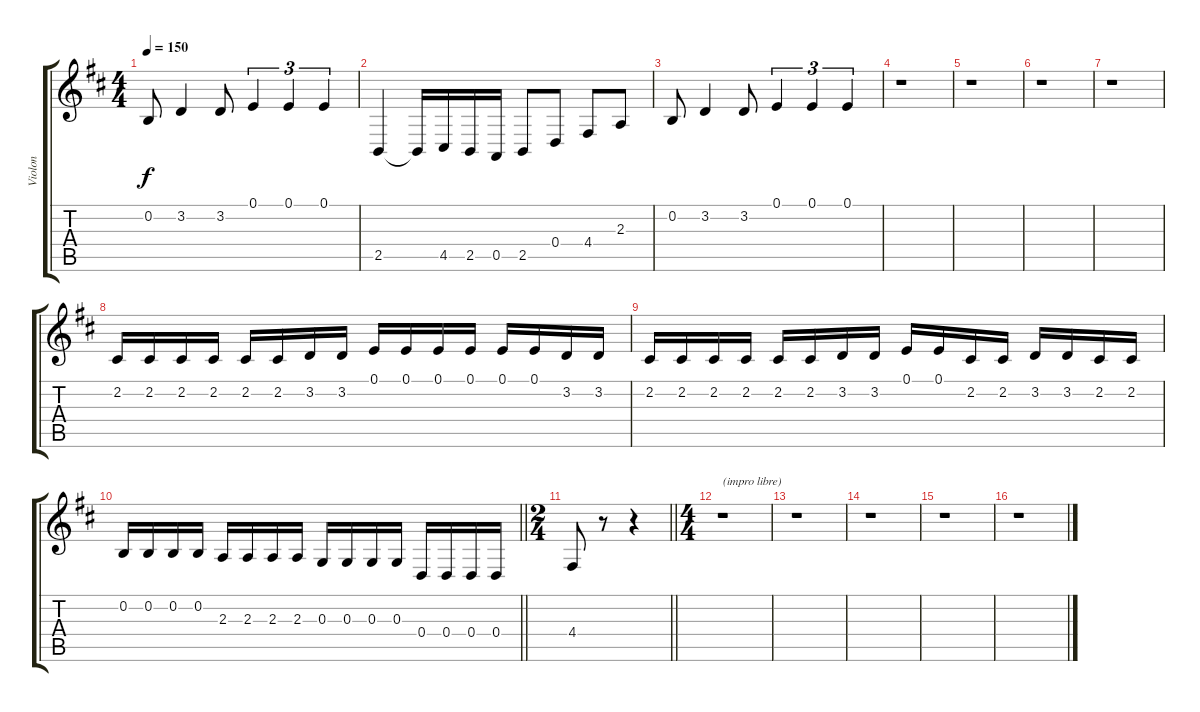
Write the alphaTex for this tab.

\track ("Violon" "Violon") {instrument violin}
\staff {score tabs}
\tuning (E4 B3 G3 D3 A2 E2) {hide}
\ts (4 4)
\tempo 150
\clef g2
\ks d
0.2.8{dy f} 3.2.4 3.2.8 0.1.4{tu (3 2)} 0.1.4{tu (3 2)} 0.1.4{tu (3 2)} |
2.5.4 2.5{t}.16 4.5.16 2.5.16 0.5.16 2.5.8 0.4.8 4.4.8 2.3.8 |
0.2.8 3.2.4 3.2.8 0.1.4{tu (3 2)} 0.1.4{tu (3 2)} 0.1.4{tu (3 2)} |
r.1 |
r.1 |
r.1 |
r.1 |
2.2.16 2.2.16 2.2.16 2.2.16 2.2.16 2.2.16 3.2.16 3.2.16 0.1.16 0.1.16 0.1.16 0.1.16 0.1.16 0.1.16 3.2.16 3.2.16 |
2.2.16 2.2.16 2.2.16 2.2.16 2.2.16 2.2.16 3.2.16 3.2.16 0.1.16 0.1.16 2.2.16 2.2.16 3.2.16 3.2.16 2.2.16 2.2.16 |
\barLineRight lightlight
0.2.16 0.2.16 0.2.16 0.2.16 2.3.16 2.3.16 2.3.16 2.3.16 0.3.16 0.3.16 0.3.16 0.3.16 0.4.16 0.4.16 0.4.16 0.4.16 |
\ts (2 4)
\barLineRight lightlight
4.4.8 r.8 r.4 |
\ts (4 4)
r.1{txt "(impro libre)"} |
r.1 |
r.1 |
r.1 |
r.1
